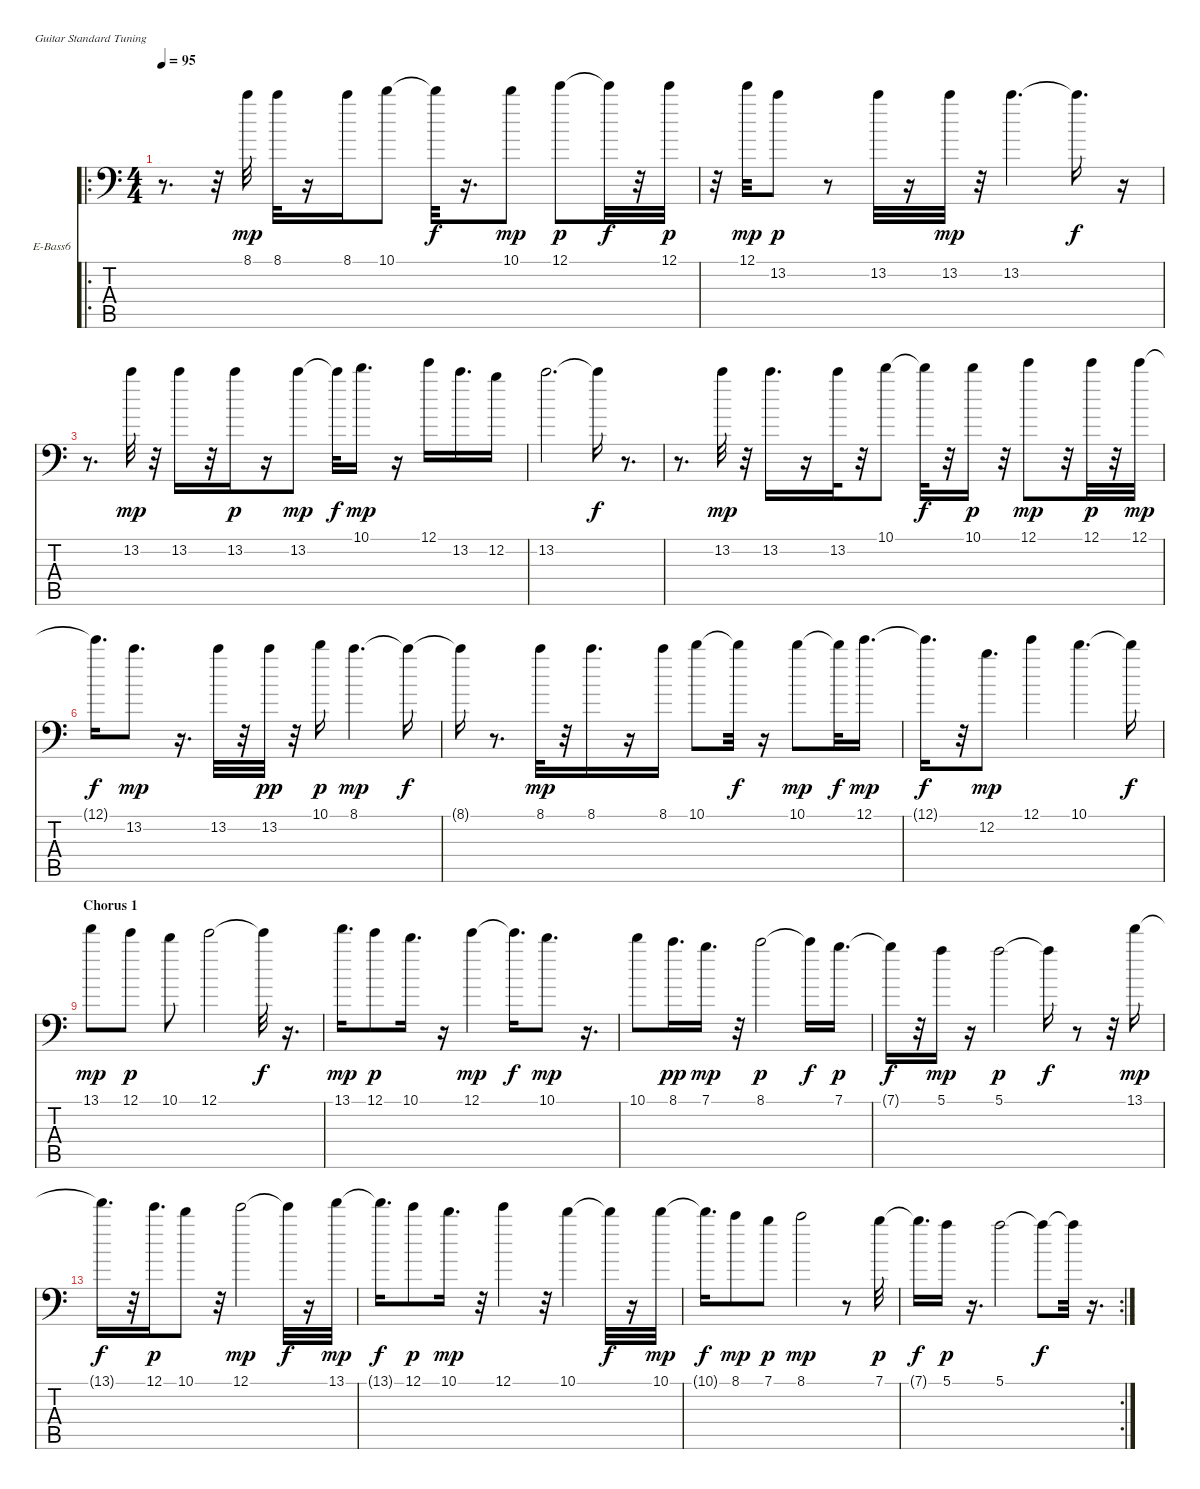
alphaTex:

\bracketExtendMode nobrackets
\firstSystemTrackNameOrientation horizontal
\otherSystemsTrackNameOrientation horizontal
\defaultBarNumberDisplay FirstOfSystem
\track ("Vocal" "E-Bass6") {mute instrument electricbasspick}
\staff {score tabs}
\tuning (E4 B3 G3 D3 A2 E2)
\ro
\ts (4 4)
\tempo 95
\clef f4
\ks c
r.8{d dy f} r.32 8.1.32{dy mp} 8.1.32 r.16 8.1.16 10.1.8 10.1{t}.32{dy f} r.16{d} 10.1.8{dy mp} 12.1.8{dy p} 12.1{t}.32{dy f} r.32 12.1.32{dy p} |
r.32 12.1.32{dy mp} 13.2.8{dy p} r.8 13.2.32 r.16 13.2.32{dy mp} r.32 13.2.4{d} 13.2{t}.16{d dy f} r.16 |
r.8{d} 13.2.32{dy mp} r.32 13.2.16 r.32 13.2.16{dy p} r.16 13.2.8{dy mp} 13.2{t}.32{dy f} 10.1.16{d dy mp} r.16 12.1.16 13.2.16{d} 12.2.16 |
13.2.2{d} 13.2{t}.16{dy f} r.8{d} |
r.8{d} 13.2.32{dy mp} r.32 13.2.16{d} r.16 13.2.32 r.32 10.1.8 10.1{t}.32{dy f} r.32 10.1.16{dy p} r.32 12.1.8{dy mp} r.32 12.1.32{dy p} r.32 12.1.32{dy mp} |
12.1{t}.16{d dy f} 13.2.8{d dy mp} r.16{d} 13.2.32 r.32 13.2.32{dy pp} r.32 10.1.16{dy p} 8.1.4{d dy mp} 8.1{t}.16{dy f} |
8.1{t}.16 r.8{d} 8.1.32{dy mp} r.32 8.1.16{d} r.16 8.1.16 10.1.8 10.1{t}.32{dy f} r.16 10.1.8{dy mp} 10.1{t}.32{dy f} 12.1.16{d dy mp} |
12.1{t}.16{d dy f} r.32 12.2.8{d dy mp} 12.1.4 10.1.4{d} 10.1{t}.16{dy f} |
\section ("" "Chorus 1")
13.1.8{dy mp} 12.1.8{dy p} 10.1.8 12.1.2 12.1{t}.32{dy f} r.16{d} |
13.1.16{d dy mp} 12.1.8{dy p} 10.1.16{d} r.16 12.1.4{dy mp} 12.1{t}.16{d dy f} 10.1.8{d dy mp} r.16{d} |
10.1.8 8.1.16{d dy pp} 7.1.16{d dy mp} r.32 8.1.2{dy p} 8.1{t}.16{dy f} 7.1.16{d dy p} |
7.1{t}.16{dy f} r.32 5.1.16{dy mp} r.16 5.1.2{dy p} 5.1{t}.16{dy f} r.8 r.32 13.1.16{dy mp} |
13.1{t}.16{d dy f} r.32 12.1.16{d dy p} 10.1.8 r.32 12.1.2{dy mp} 12.1{t}.32{dy f} r.16 13.1.32{dy mp} |
13.1{t}.16{d dy f} 12.1.8{dy p} 10.1.16{d dy mp} r.32 12.1.4 r.32 10.1.4 10.1{t}.32{dy f} r.16 10.1.32{dy mp} |
10.1{t}.16{d dy f} 8.1.8{dy mp} 7.1.8{dy p} 8.1.2{dy mp} r.8 7.1.32{dy p} |
\rc 2
7.1{t}.16{d dy f} 5.1.16{dy p} r.16{d} 5.1.2 5.1{t}.8{dy f} 5.1{t}.32 r.16{d}
